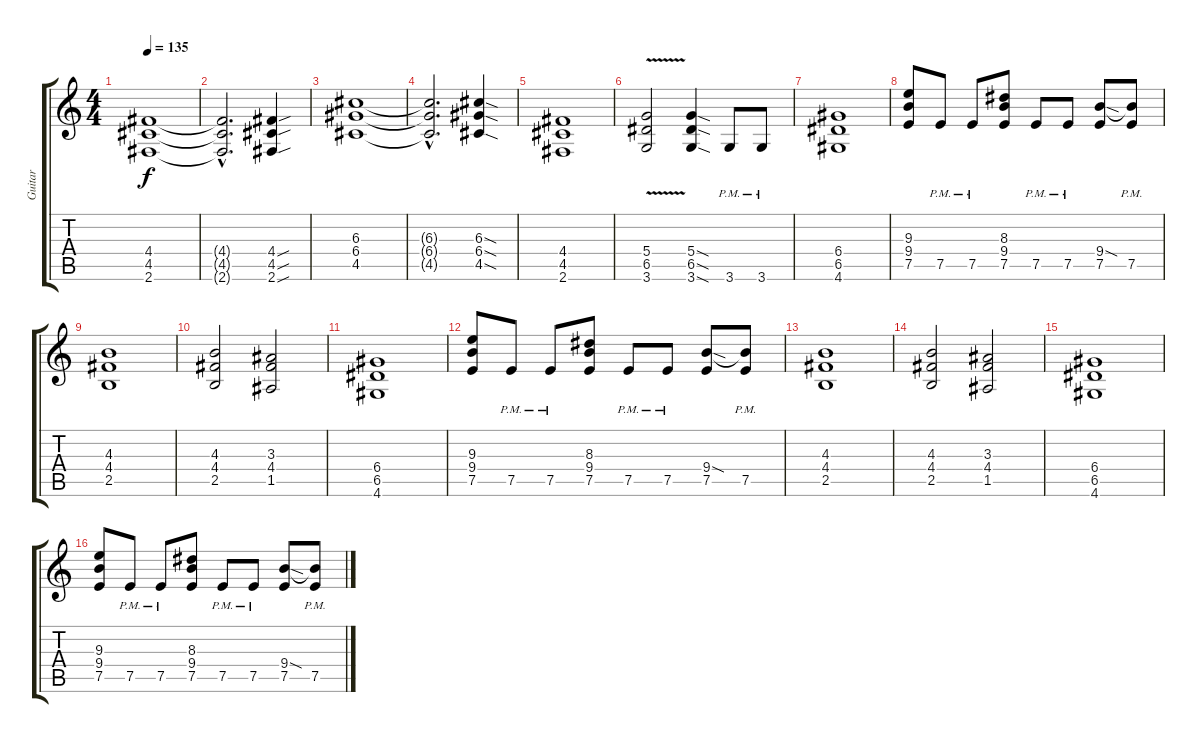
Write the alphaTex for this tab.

\track ("Guitar" "Guitar") {instrument distortionguitar}
\staff {score tabs}
\tuning (E4 B3 G3 D3 A2 E2) {hide}
\ts (4 4)
\tempo 135
\clef g2
\ks c
(4.4 4.5 2.6).1{dy f} |
(4.4{hac t} 4.5{hac t} 2.6{hac t}).2{d} (4.4{sou} 4.5{sou} 2.6{sou}).4 |
(6.3 6.4 4.5).1 |
(6.3{hac t} 6.4{hac t} 4.5{hac t}).2{d} (6.3{sod} 6.4{sod} 4.5{sod}).4 |
(4.4 4.5 2.6).1 |
(5.4 6.5{v} 3.6).2 (5.4{sod} 6.5{sod} 3.6{sod}).4 3.6{pm}.8 3.6{pm}.8 |
(6.4 6.5 4.6).1 |
(9.3 9.4 7.5).8 7.5{pm}.8 7.5{pm}.8 (8.3 9.4 7.5).8 7.5{pm}.8 7.5{pm}.8 (9.4{sod} 7.5).8 (9.4{t} 7.5{pm}).8 |
(4.3 4.4 2.5).1 |
(4.3 4.4 2.5).2 (3.3 4.4 1.5).2 |
(6.4 6.5 4.6).1 |
(9.3 9.4 7.5).8 7.5{pm}.8 7.5{pm}.8 (8.3 9.4 7.5).8 7.5{pm}.8 7.5{pm}.8 (9.4{sod} 7.5).8 (9.4{t} 7.5{pm}).8 |
(4.3 4.4 2.5).1 |
(4.3 4.4 2.5).2 (3.3 4.4 1.5).2 |
(6.4 6.5 4.6).1 |
(9.3 9.4 7.5).8 7.5{pm}.8 7.5{pm}.8 (8.3 9.4 7.5).8 7.5{pm}.8 7.5{pm}.8 (9.4{sod} 7.5).8 (9.4{t} 7.5{pm}).8
